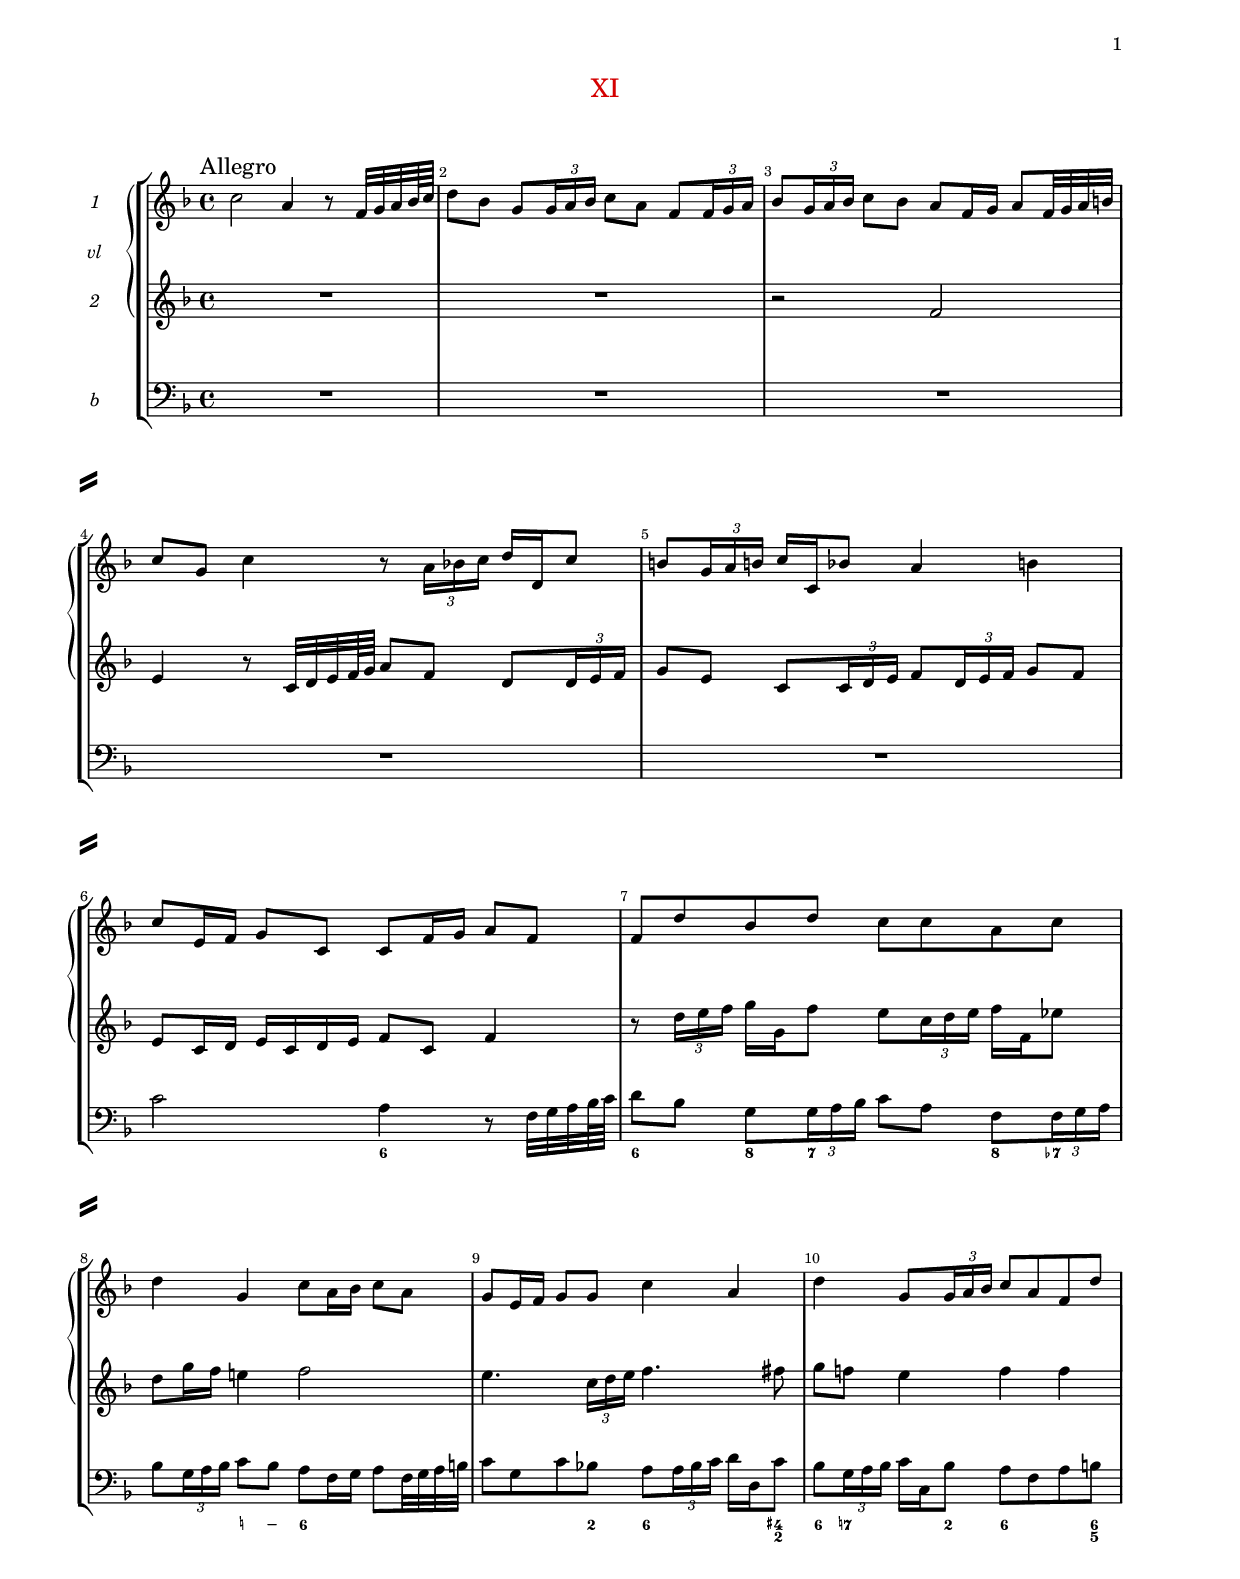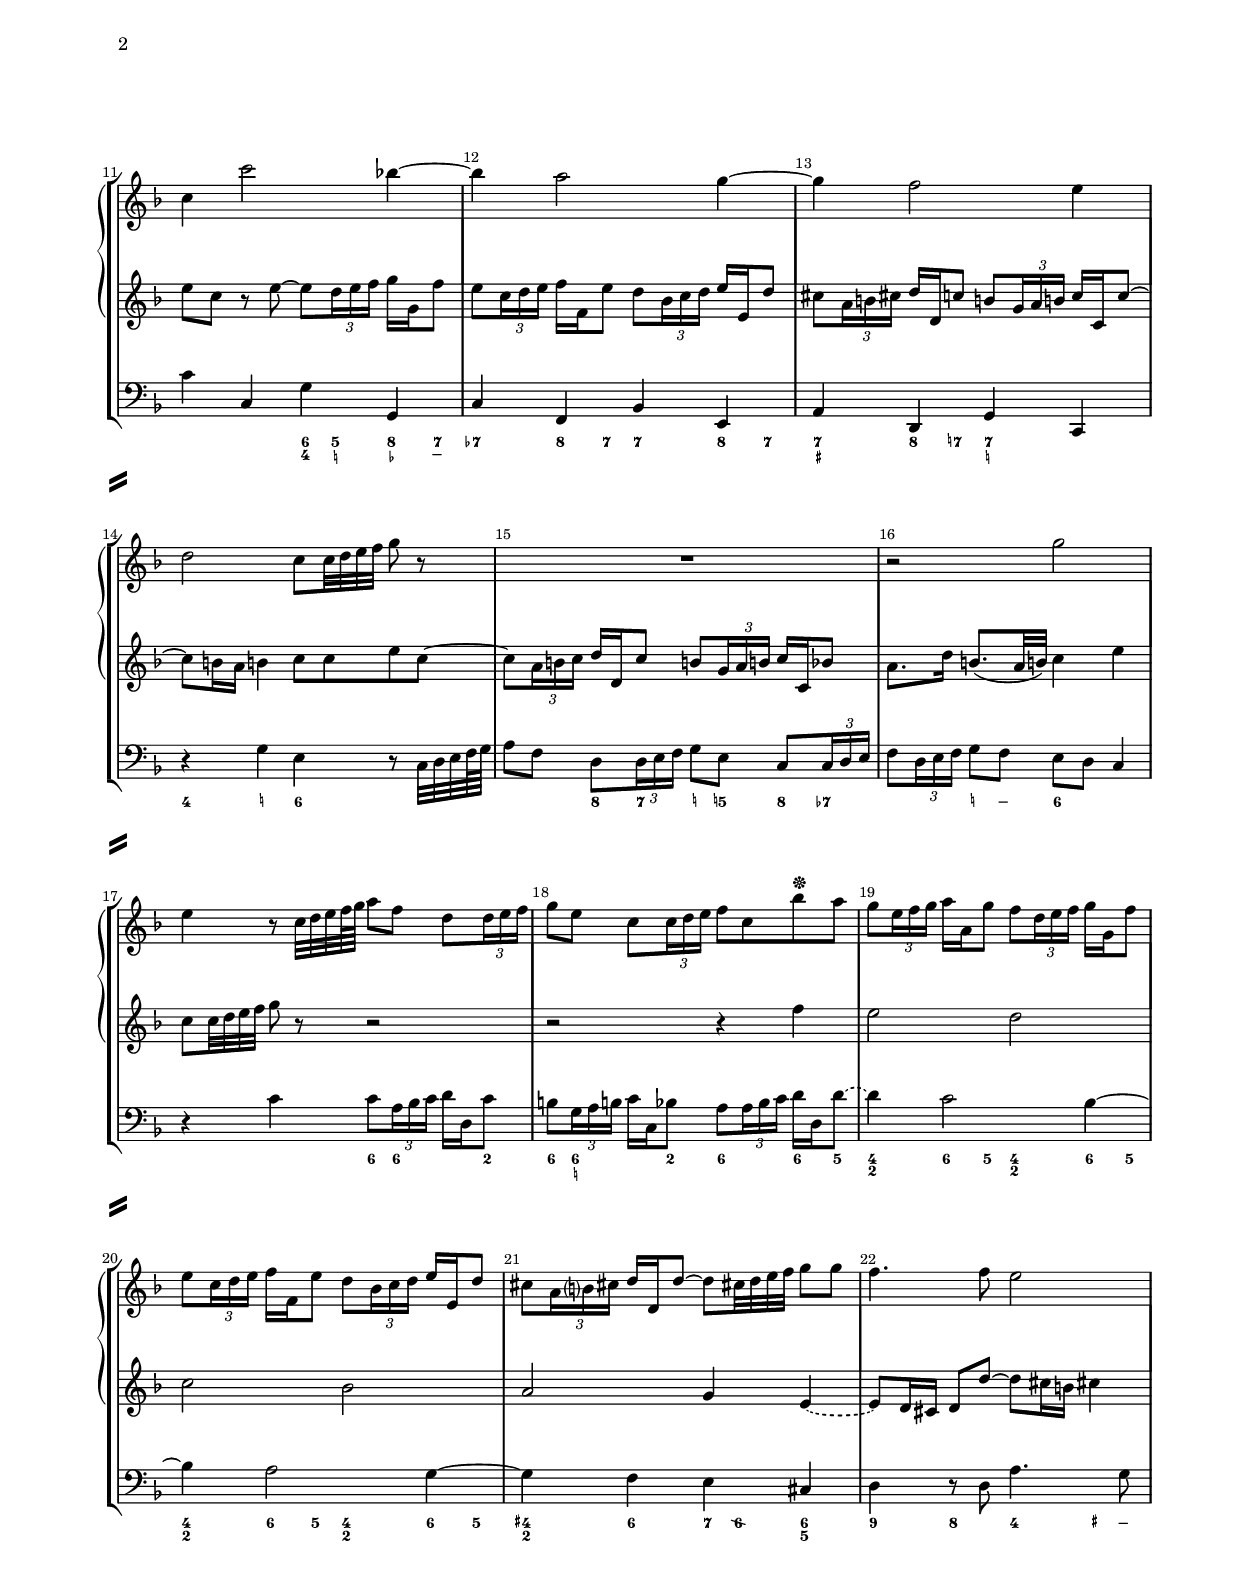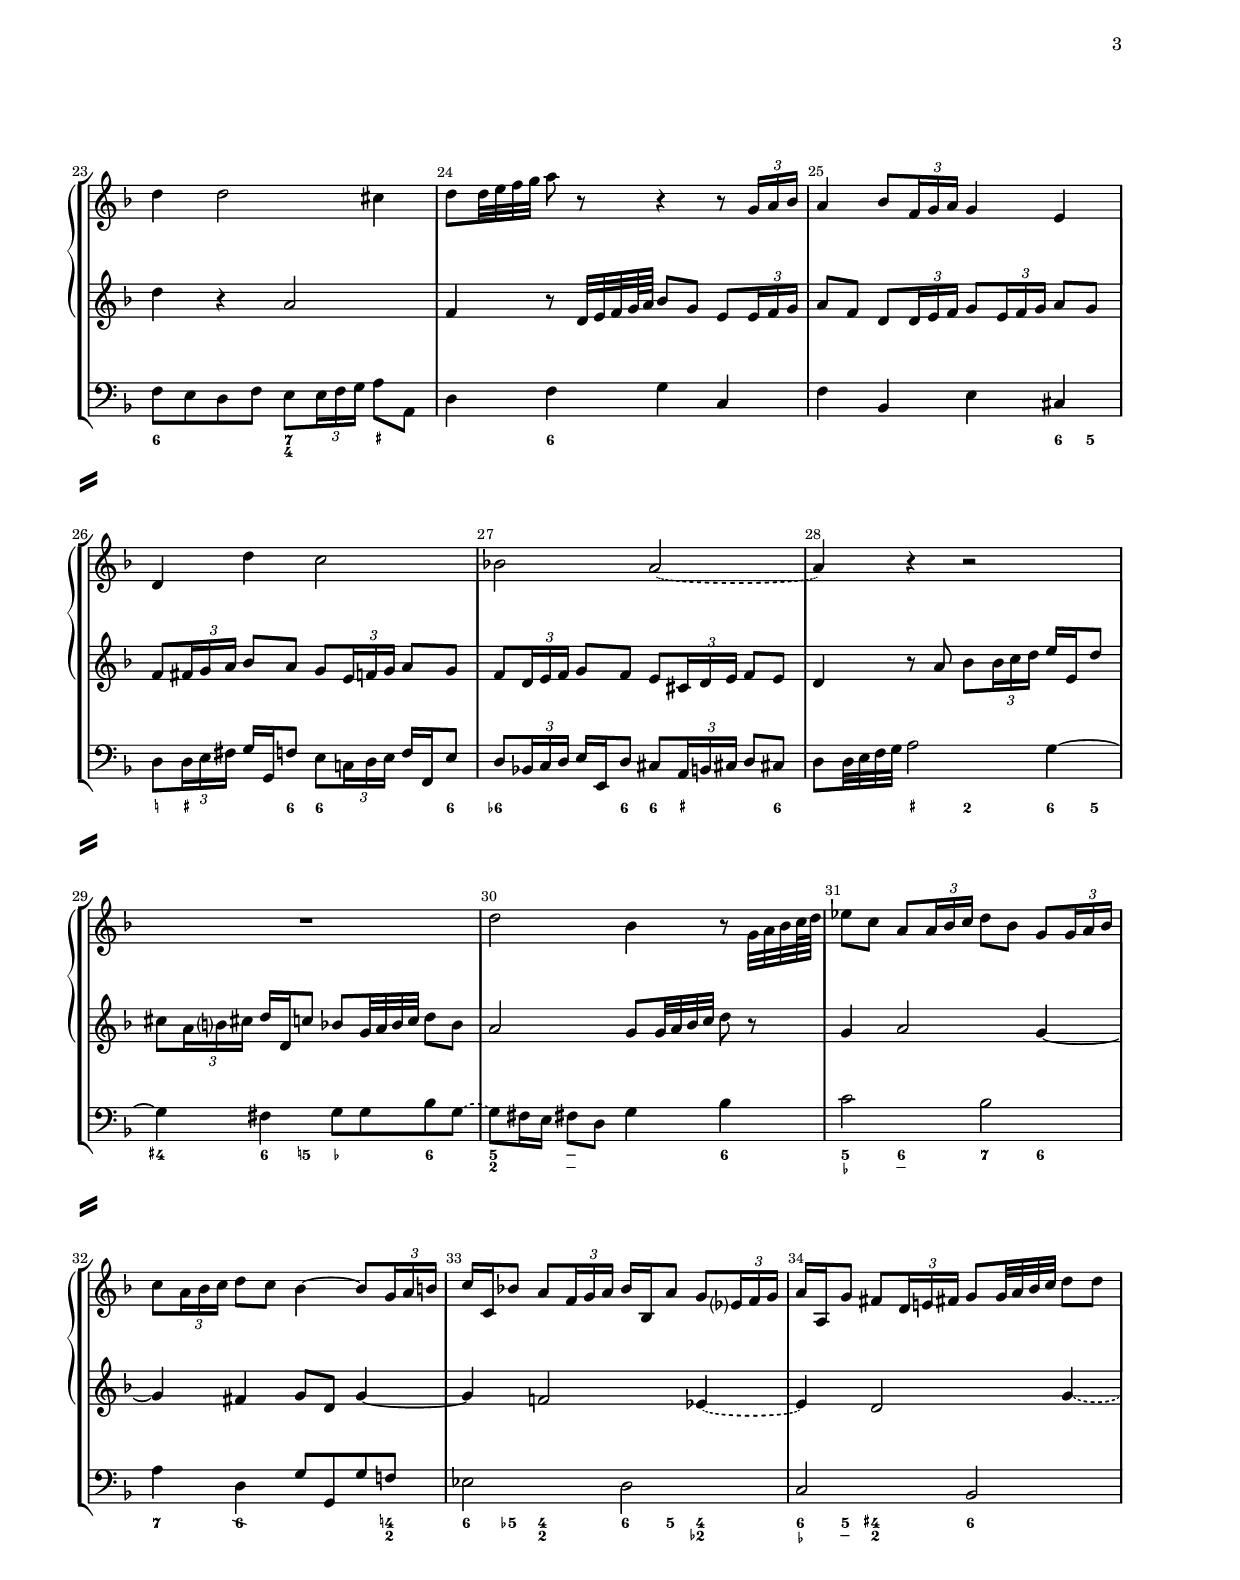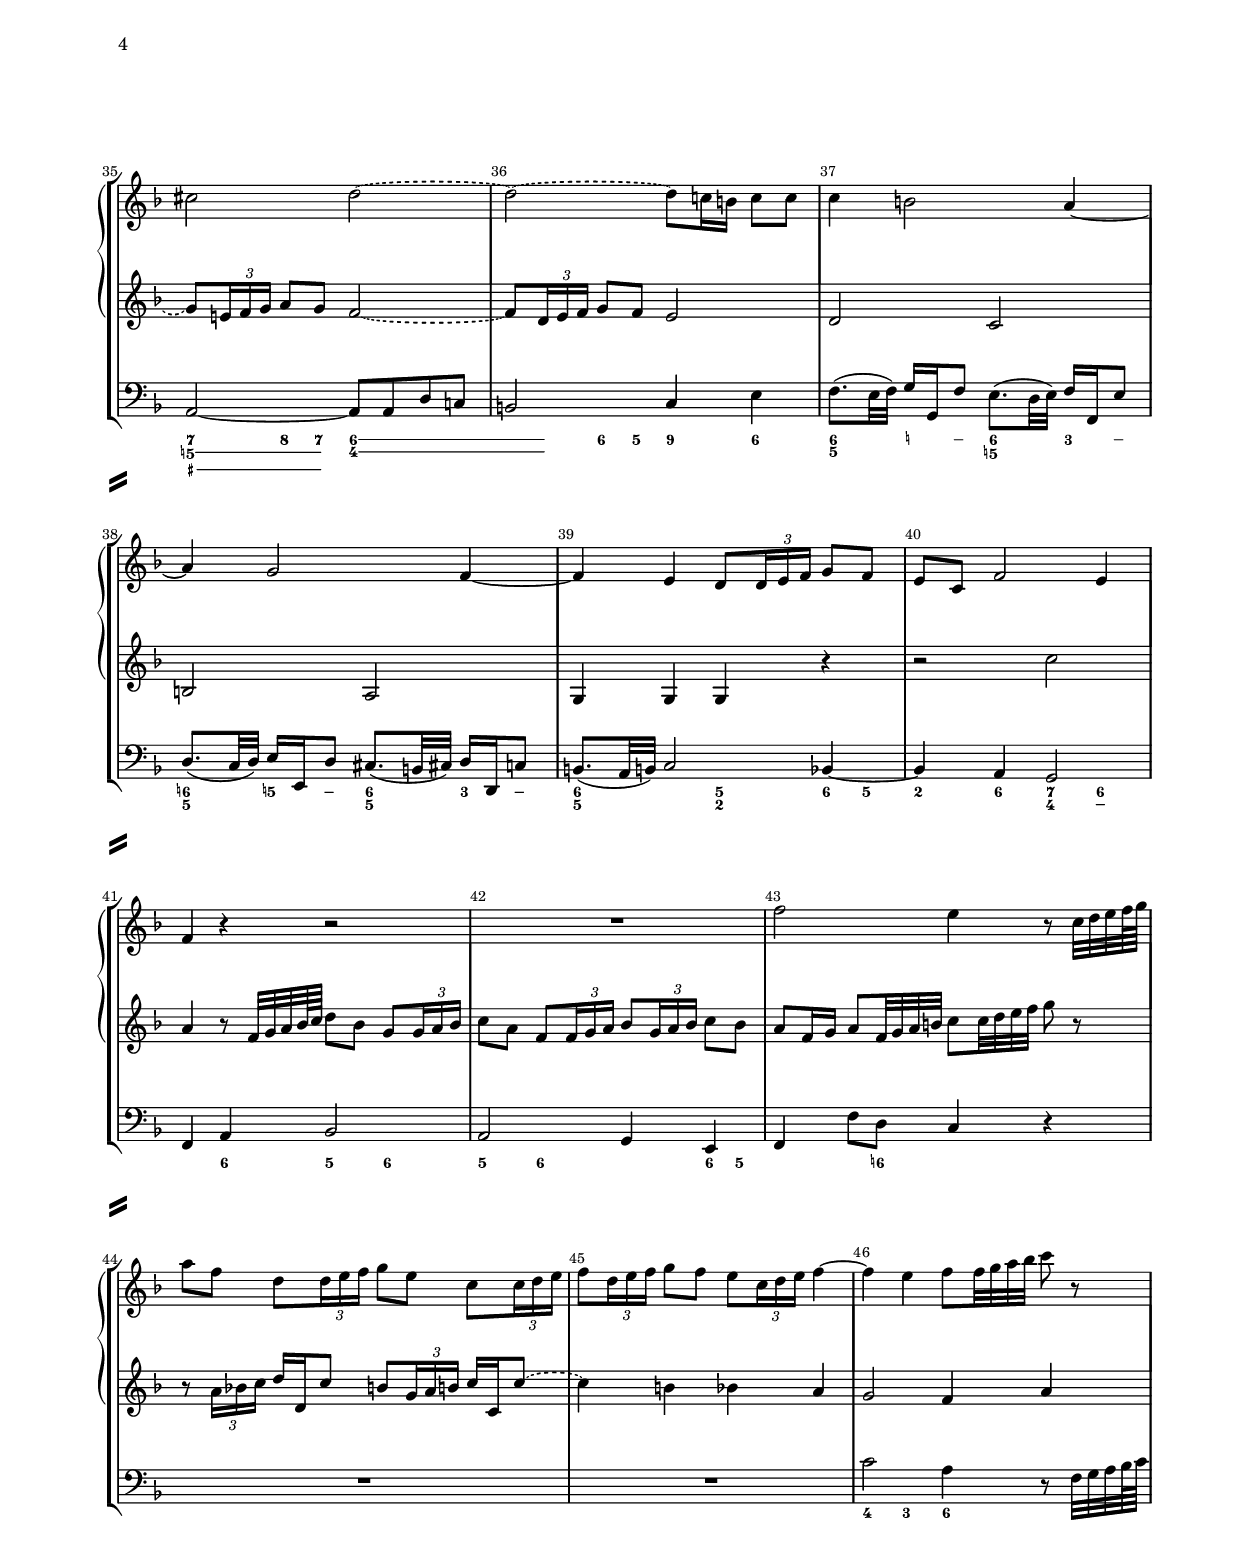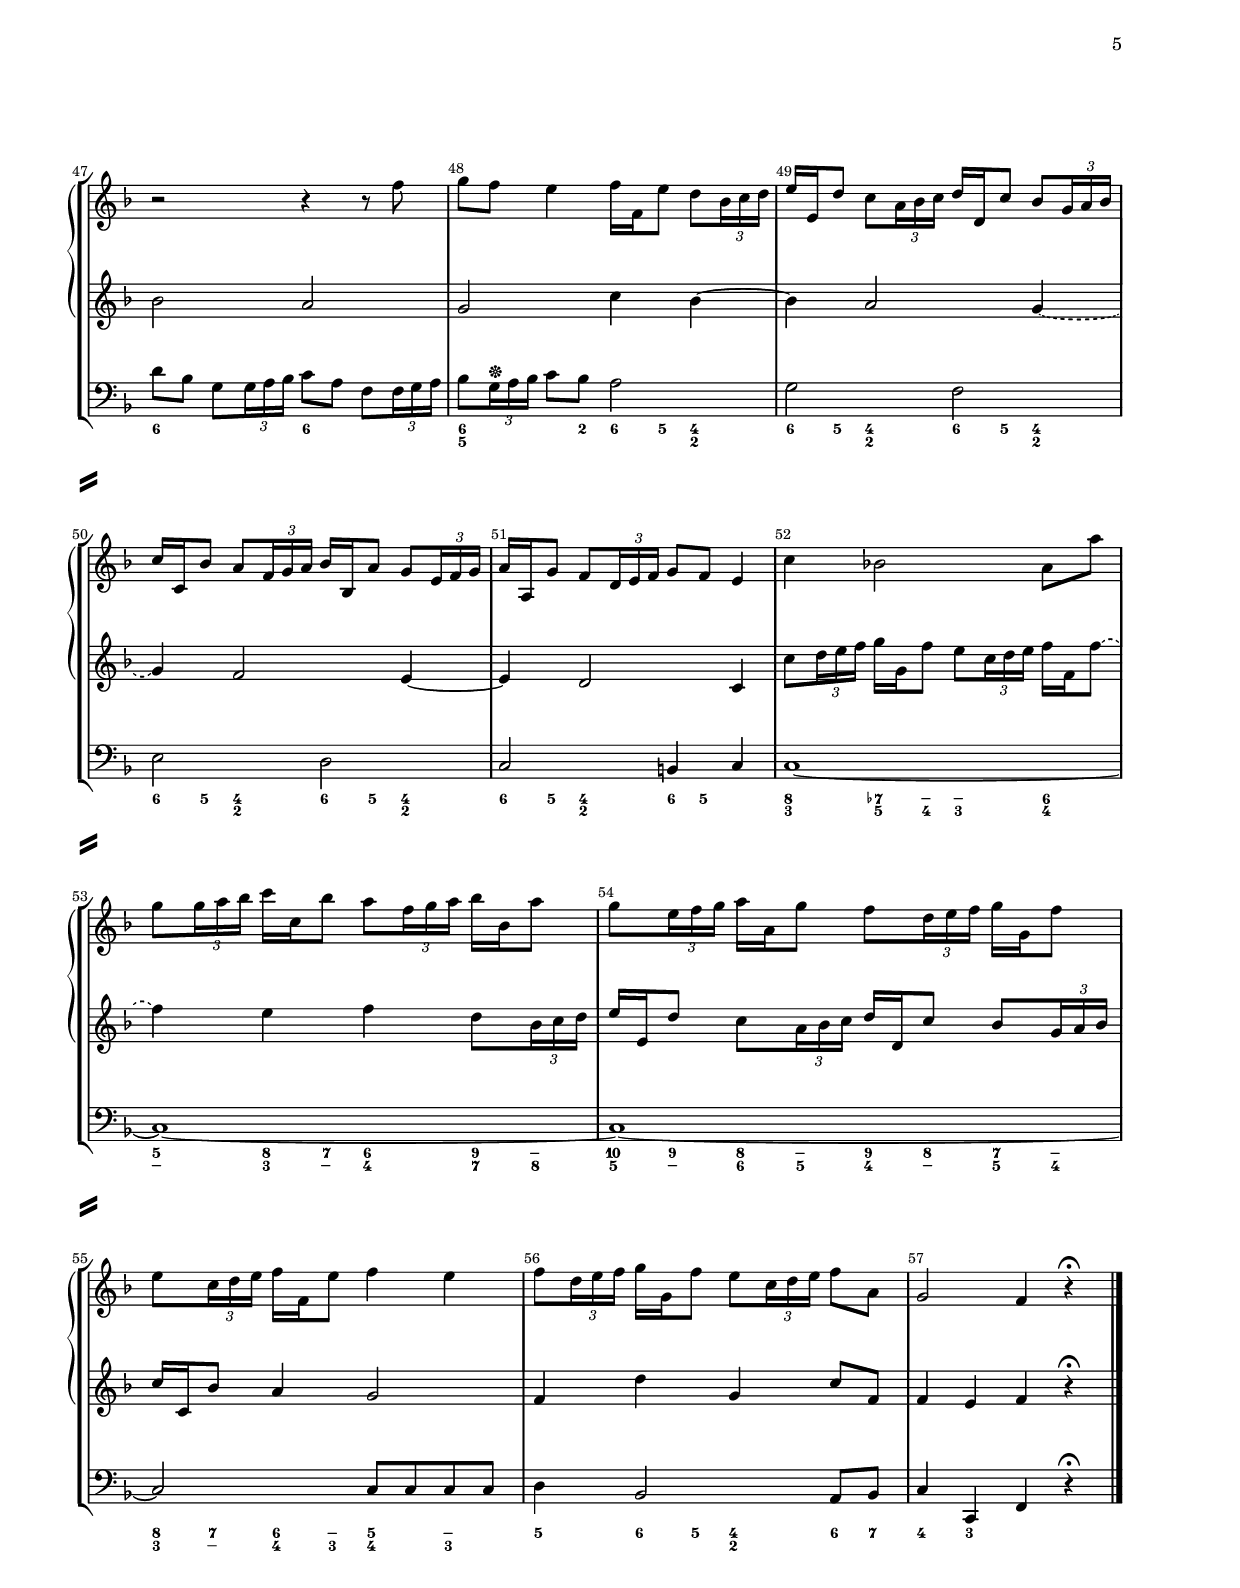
\version "2.22.0"

\include "../definitions.ly"

\paper {
  % #(define (page-post-process layout pages) (ly:create-toc-file layout pages))
}

#(set-global-staff-size 15.87)

\book {
  % \bookpart {
  %   \header {
  %     number = "I"
  %   }
  %   \paper { indent = 2\cm }
  %   \tocSection "1" "Allabreve"
  %   \score {
  %     <<
  %       \new StaffGroup <<
  %         \new GrandStaff \with { \smallGroupDistance } <<
  %           \set GrandStaff.instrumentName = "Violino"
  %           \new Staff {
  %             \set Staff.instrumentName = "I"
  %             \IViolinoI
  %           }
  %           \new Staff {
  %             \set Staff.instrumentName = "II"
  %             \IViolinoII
  %           }
  %         >>
  %         \new Staff {
  %           \set Staff.instrumentName = "Basso"
  %           % \transpose c c,
  %           \IBassi
  %         }
  %       >>
  %       \new FiguredBass { \IBassFigures }
  %     >>
  %     \layout { }
  %     \midi { \tempo 2 = 120 }
  %   }
  % }
  % \bookpart {
  %   \header {
  %     number = "II"
  %   }
  %   \tocSection "2" "Allegro"
  %   \score {
  %     <<
  %       \new StaffGroup <<
  %         \new GrandStaff \with { \smallGroupDistance } <<
  %           \set GrandStaff.instrumentName = "vl"
  %           \new Staff {
  %             \set Staff.instrumentName = "1"
  %             \IIViolinoI
  %           }
  %           \new Staff {
  %             \set Staff.instrumentName = "2"
  %             \IIViolinoII
  %           }
  %         >>
  %         \new Staff {
  %           \set Staff.instrumentName = "b"
  %           % \transpose c c,
  %           \IIBassi
  %         }
  %       >>
  %       \new FiguredBass { \IIBassFigures }
  %     >>
  %     \layout { }
  %     \midi { \tempo 4 = 130 }
  %   }
  % }
  % \bookpart {
  %   \header {
  %     number = "III"
  %   }
  %   \tocSection "3" "Allegro"
  %   \score {
  %     <<
  %       \new StaffGroup <<
  %         \new GrandStaff \with { \smallGroupDistance } <<
  %           \set GrandStaff.instrumentName = "vl"
  %           \new Staff {
  %             \set Staff.instrumentName = "1"
  %             \IIIViolinoI
  %           }
  %           \new Staff {
  %             \set Staff.instrumentName = "2"
  %             \IIIViolinoII
  %           }
  %         >>
  %         \new Staff {
  %           \set Staff.instrumentName = "b"
  %           % \transpose c c,
  %           \IIIBassi
  %         }
  %       >>
  %       \new FiguredBass { \IIIBassFigures }
  %     >>
  %     \layout { }
  %     \midi { \tempo 2 = 130 }
  %   }
  % }
  % \bookpart {
  %   \header {
  %     number = "IV"
  %   }
  %   \tocSection "4" "Presto"
  %   \score {
  %     <<
  %       \new StaffGroup <<
  %         \new GrandStaff \with { \smallGroupDistance } <<
  %           \set GrandStaff.instrumentName = "vl"
  %           \new Staff {
  %             \set Staff.instrumentName = "1"
  %             \IVViolinoI
  %           }
  %           \new Staff {
  %             \set Staff.instrumentName = "2"
  %             \IVViolinoII
  %           }
  %         >>
  %         \new Staff {
  %           \set Staff.instrumentName = "b"
  %           % \transpose c c,
  %           \IVBassi
  %         }
  %       >>
  %       \new FiguredBass { \IVBassFigures }
  %     >>
  %     \layout { }
  %     \midi { \tempo 1 = 60 }
  %   }
  % }
  % \bookpart {
  %   \header {
  %     number = "V"
  %   }
  %   \tocSection "5" "Allegro"
  %   \score {
  %     <<
  %       \new StaffGroup <<
  %         \new GrandStaff \with { \smallGroupDistance } <<
  %           \set GrandStaff.instrumentName = "vl"
  %           \new Staff {
  %             \set Staff.instrumentName = "1"
  %             \VViolinoI
  %           }
  %           \new Staff {
  %             \set Staff.instrumentName = "2"
  %             \VViolinoII
  %           }
  %         >>
  %         \new Staff {
  %           \set Staff.instrumentName = "b"
  %           % \transpose c c,
  %           \VBassi
  %         }
  %       >>
  %       \new FiguredBass { \VBassFigures }
  %     >>
  %     \layout { }
  %     \midi { \tempo 4 = 60 }
  %   }
  % }
  % \bookpart {
  %   \header {
  %     number = "VI"
  %   }
  %   \tocSection "6" "Allegro"
  %   \score {
  %     <<
  %       \new StaffGroup <<
  %         \new GrandStaff \with { \smallGroupDistance } <<
  %           \set GrandStaff.instrumentName = "vl"
  %           \new Staff {
  %             \set Staff.instrumentName = "1"
  %             \VIViolinoI
  %           }
  %           \new Staff {
  %             \set Staff.instrumentName = "2"
  %             \VIViolinoII
  %           }
  %         >>
  %         \new Staff {
  %           \set Staff.instrumentName = "b"
  %           % \transpose c c,
  %           \VIBassi
  %         }
  %       >>
  %       \new FiguredBass { \VIBassFigures }
  %     >>
  %     \layout { }
  %     \midi { \tempo 4. = 80 }
  %   }
  % }
  % \bookpart {
  %   \header {
  %     number = "VII"
  %   }
  %   \tocSection "7" "Allabreve"
  %   \score {
  %     <<
  %       \new StaffGroup <<
  %         \new GrandStaff \with { \smallGroupDistance } <<
  %           \set GrandStaff.instrumentName = "vl"
  %           \new Staff {
  %             \set Staff.instrumentName = "1"
  %             \VIIViolinoI
  %           }
  %           \new Staff {
  %             \set Staff.instrumentName = "2"
  %             \VIIViolinoII
  %           }
  %         >>
  %         \new Staff {
  %           \set Staff.instrumentName = "b"
  %           % \transpose c c,
  %           \VIIBassi
  %         }
  %       >>
  %       \new FiguredBass { \VIIBassFigures }
  %     >>
  %     \layout { }
  %     \midi { \tempo 2 = 100 }
  %   }
  % }
  % \bookpart {
  %   \header {
  %     number = "VIII"
  %   }
  %   \tocSection "8" "Allegro"
  %   \score {
  %     <<
  %       \new StaffGroup <<
  %         \new GrandStaff \with { \smallGroupDistance } <<
  %           \set GrandStaff.instrumentName = "vl"
  %           \new Staff {
  %             \set Staff.instrumentName = "1"
  %             \VIIIViolinoI
  %           }
  %           \new Staff {
  %             \set Staff.instrumentName = "2"
  %             \VIIIViolinoII
  %           }
  %         >>
  %         \new Staff {
  %           \set Staff.instrumentName = "b"
  %           % \transpose c c,
  %           \VIIIBassi
  %         }
  %       >>
  %       \new FiguredBass { \VIIIBassFigures }
  %     >>
  %     \layout { }
  %     \midi { \tempo 4. = 90 }
  %   }
  % }
  % \bookpart {
  %   \header {
  %     number = "IX"
  %   }
  %   \tocSection "9" "Presto"
  %   \score {
  %     <<
  %       \new StaffGroup <<
  %         \new GrandStaff \with { \smallGroupDistance } <<
  %           \set GrandStaff.instrumentName = "vl"
  %           \new Staff {
  %             \set Staff.instrumentName = "1"
  %             \IXViolinoI
  %           }
  %           \new Staff {
  %             \set Staff.instrumentName = "2"
  %             \IXViolinoII
  %           }
  %         >>
  %         \new Staff {
  %           \set Staff.instrumentName = "b"
  %           % \transpose c c,
  %           \IXBassi
  %         }
  %       >>
  %       \new FiguredBass { \IXBassFigures }
  %     >>
  %     \layout { }
  %     \midi { \tempo 2 = 120 }
  %   }
  % }
  % \bookpart {
  %   \header {
  %     number = "X"
  %   }
  %   \tocSection "10" "Presto"
  %   \score {
  %     <<
  %       \new StaffGroup <<
  %         \new GrandStaff \with { \smallGroupDistance } <<
  %           \set GrandStaff.instrumentName = "vl"
  %           \new Staff {
  %             \set Staff.instrumentName = "1"
  %             \XViolinoI
  %           }
  %           \new Staff {
  %             \set Staff.instrumentName = "2"
  %             \XViolinoII
  %           }
  %         >>
  %         \new Staff {
  %           \set Staff.instrumentName = "b"
  %           % \transpose c c,
  %           \XBassi
  %         }
  %       >>
  %       \new FiguredBass { \XBassFigures }
  %     >>
  %     \layout { }
  %     \midi { \tempo 2 = 120 }
  %   }
  % }
  \bookpart {
    \header {
      number = "XI"
    }
    \tocSection "11" "Allegro"
    \score {
      <<
        \new StaffGroup <<
          \new GrandStaff \with { \smallGroupDistance } <<
            \set GrandStaff.instrumentName = "vl"
            \new Staff {
              \set Staff.instrumentName = "1"
              \XIViolinoI
            }
            \new Staff {
              \set Staff.instrumentName = "2"
              \XIViolinoII
            }
          >>
          \new Staff {
            \set Staff.instrumentName = "b"
            % \transpose c c,
            \XIBassi
          }
        >>
        \new FiguredBass { \XIBassFigures }
      >>
      \layout { }
      \midi { \tempo 4 = 90 }
    }
  }
}
